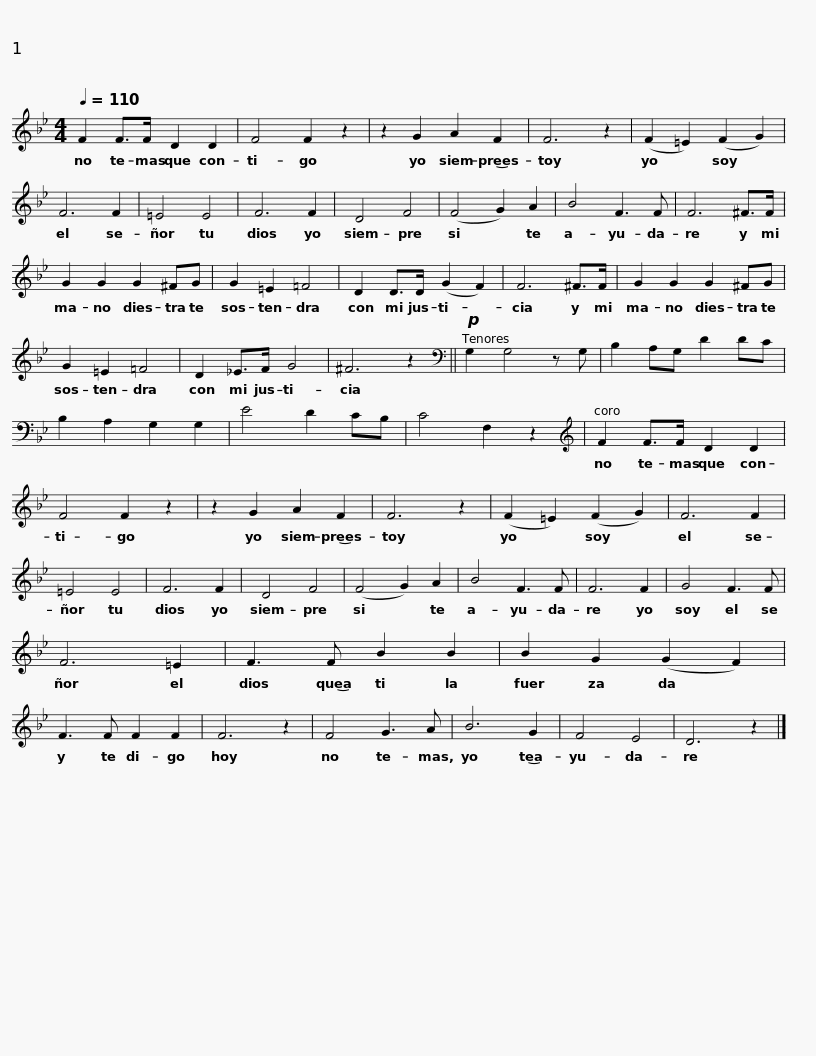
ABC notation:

X:1
L:1/8
Q:1/4=110
M:4/4
I:linebreak $
K:Bb
V:1 treble
V:1
 F2 F>F D2 D2 | F4 F2 z2 | z2 G2 A2 F2 | F6 z2 | (F2 =E2) (F2 G2) | %5
 F6 F2 | =E4 E4 | F6 F2 |$ D4 F4 | (F4 G2) A2 | %10
 B4 F3 F | F6 ^F>F | G2 G2 G2 ^FG | G2 =E2 =F4 | D2 D>D (G2 F2) |$ %15
 F6 ^F>F | G2 G2 G2 ^FG | G2 =E2 =F4 | D2 _E>F G4 | ^F6 z2 || %20
[K:bass]!p! G,2 G,4 z G, | B,2 A,G, D2 DC |$ B,2 A,2 G,2 G,2 | E4 D2 CB, | C4 F,2 z2 | %25
[K:treble] F2 F>F D2 D2 | F4 F2 z2 | z2 G2 A2 F2 | F6 z2 | (F2 =E2) (F2 G2) |$ %30
 F6 F2 | =E4 E4 | F6 F2 | D4 F4 | (F4 G2) A2 | %35
 B4 F3 F | F6 F2 | G4 F3 F | F6 =E2 |$ F3 F B2 B2 | %40
 B2 G2 (G2 F2) | F3 F F2 F2 | F6 z2 | F4 G3 A | B6 G2 | %45
 F4 E4 | D6 z2 |] %47
